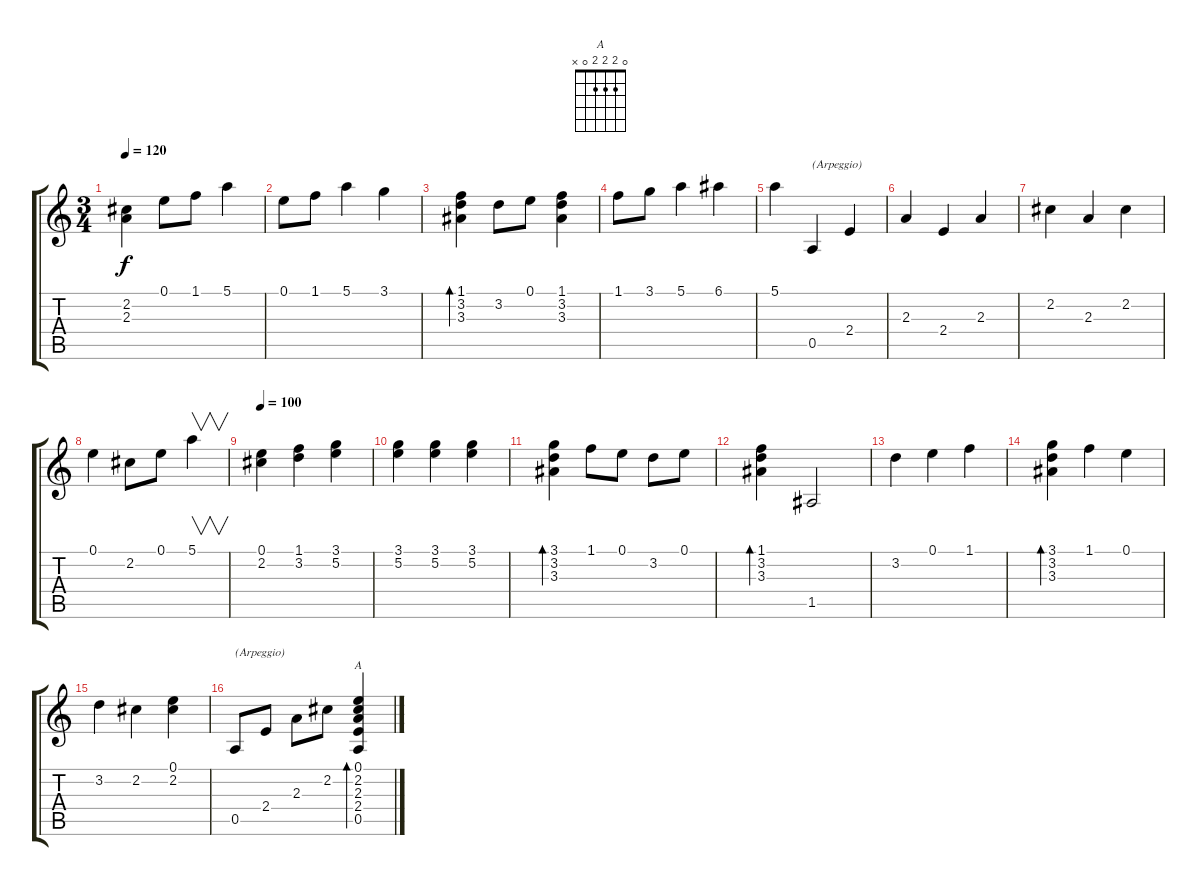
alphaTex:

\track "" {instrument acousticguitarnylon}
\staff {score tabs}
\tuning (E4 B3 G3 D3 A2 E2) {hide}
\chord ("A" 0 2 2 2 0 x)
\ts (3 4)
\tempo 120
\clef g2
\ks c
(2.2 2.3).4{dy f} 0.1.8 1.1.8 5.1.4 |
0.1.8 1.1.8 5.1.4 3.1.4 |
(1.1 3.2 3.3).4{bd 480} 3.2.8 0.1.8 (1.1 3.2 3.3).4 |
1.1.8 3.1.8 5.1.4 6.1.4 |
5.1.4 0.5.4{txt "(Arpeggio)"} 2.4.4 |
2.3.4 2.4.4 2.3.4 |
2.2.4 2.3.4 2.2.4 |
0.1.4 2.2.8 0.1.8 5.1.4{v} |
\tempo 100
(0.1 2.2).4 (1.1 3.2).4 (3.1 5.2).4 |
(3.1 5.2).4 (3.1 5.2).4 (3.1 5.2).4 |
(3.1 3.2 3.3).4{bd 480} 1.1.8 0.1.8 3.2.8 0.1.8 |
(1.1 3.2 3.3).4{bd 480} 1.5.2 |
3.2.4 0.1.4 1.1.4 |
(3.1 3.2 3.3).4{bd 480} 1.1.4 0.1.4 |
3.2.4 2.2.4 (0.1 2.2).4 |
0.5.8{txt "(Arpeggio)"} 2.4.8 2.3.8 2.2.8 (0.1 2.2 2.3 2.4 0.5).4{bd 480 ch "A"}
